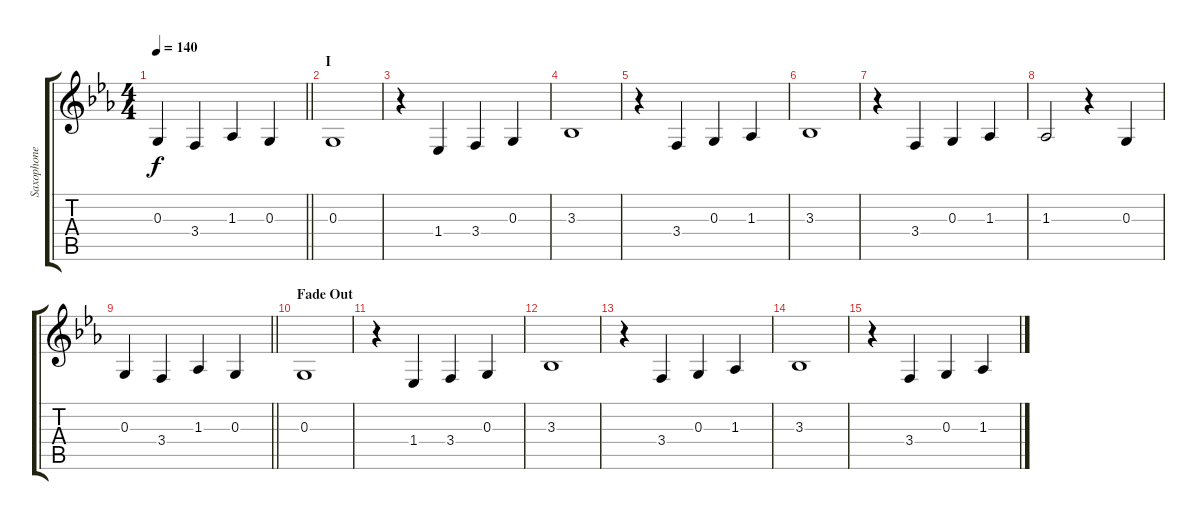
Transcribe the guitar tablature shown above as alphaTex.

\track ("Saxophone" "Saxophone") {instrument tenorsax}
\staff {score tabs}
\tuning (E4 B3 G3 D3 A2 E2) {hide}
\ts (4 4)
\tempo 140
\clef g2
\barLineRight lightlight
\ks eb
0.3.4{dy f} 3.4.4 1.3.4 0.3.4 |
\section ("" "I")
0.3.1 |
r.4 1.4.4 3.4.4 0.3.4 |
3.3.1 |
r.4 3.4.4 0.3.4 1.3.4 |
3.3.1 |
r.4 3.4.4 0.3.4 1.3.4 |
1.3.2 r.4 0.3.4 |
\barLineRight lightlight
0.3.4 3.4.4 1.3.4 0.3.4 |
\section ("" "Fade Out")
0.3.1 |
r.4 1.4.4 3.4.4 0.3.4 |
3.3.1 |
r.4 3.4.4 0.3.4 1.3.4 |
3.3.1 |
r.4 3.4.4 0.3.4 1.3.4
